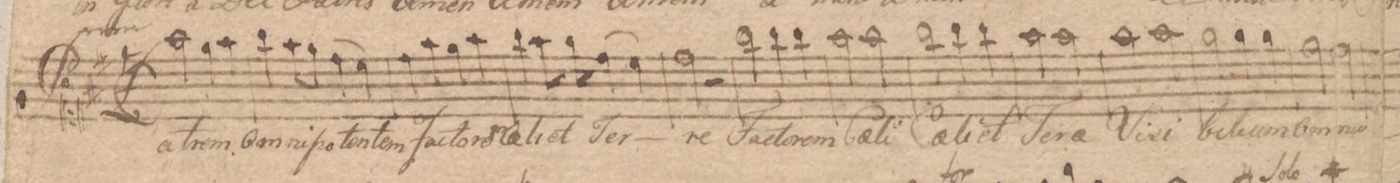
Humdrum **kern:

**kern	**text	**dynam
*I"Canto.	*	*
*clefC1	*	*
*k[f#c#]	*	*
*met(c|)	*	*
*M2/2	*	*
*2\right	*	*
2ff#\	Pat-	.
4ee\	-rem	.
4ff#\	om-	.
=2	=2	=2
4gg\	-ni-	.
8ff#\L	-po-	.
8ee\J	.	.
(4dd\	-ten-	.
4cc#\)	.	.
=3	=3	=3
4dd\	-tem	.
4ff#\	fac-	.
4ee\	-to-	.
4ff#\	-rem	.
=4	=4	=4
4gg\	cae-	.
8ff#\	-li	.
8ee\	et	.
(4dd\	Ter-	.
4cc#\)	.	.
=5	=5	=5
2dd\	-re	.
2r	.	.
=6	=6	=6
2gg\	Fac-	.
4gg\	-to-	.
4gg\	-rem	.
=7	=7	=7
2ff#\	Cae-	.
2ff#\	-li	.
=8	=8	=8
2gg\	Cae-	.
4gg\	-li	.
4gg\	et	.
=9	=9	=9
2ff#\	Te-	.
2ff#\	-rae	.
=10	=10	=10
2ff#\	Vi-	.
2ff#\	-si-	.
=11	=11	=11
2ee\	-bi-	.
4ee\	-li-	.
4ee\	-um	.
=12	=12	=12
2dd\	om-	.
2dd\	-ni-	.
=13	=13	=13
*-	*-	*-
